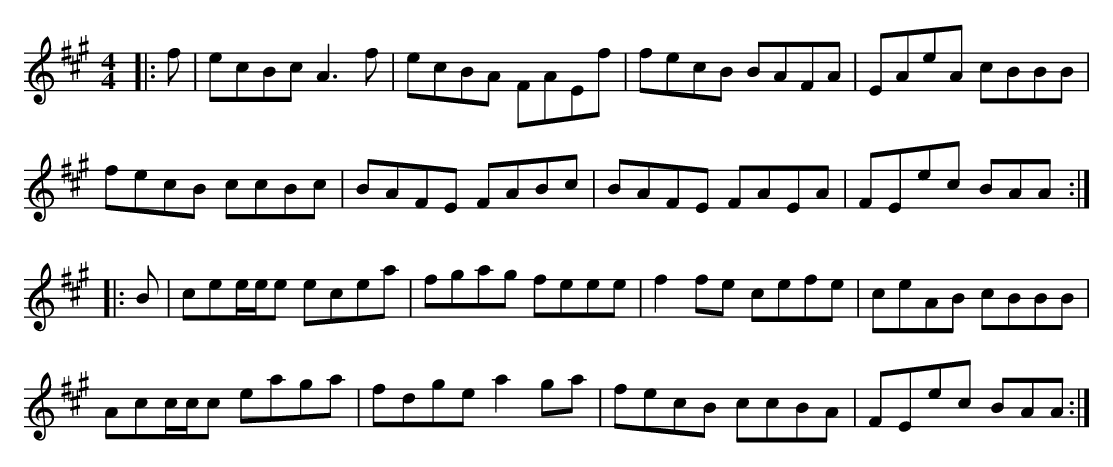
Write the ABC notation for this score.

X:1
M:4/4
K:A
|:f|ecBc A3f|ecBA FAEf|fecB BAFA|EAeA cBBB|
fecB ccBc|BAFE FABc|BAFE FAEA|FEec BAA:|
|:B|cee/e/e ecea|fgag feee|f2fe cefe|ceAB cBBB|
Acc/c/c eaga|fdge a2ga|fecB ccBA|FEec BAA:|
